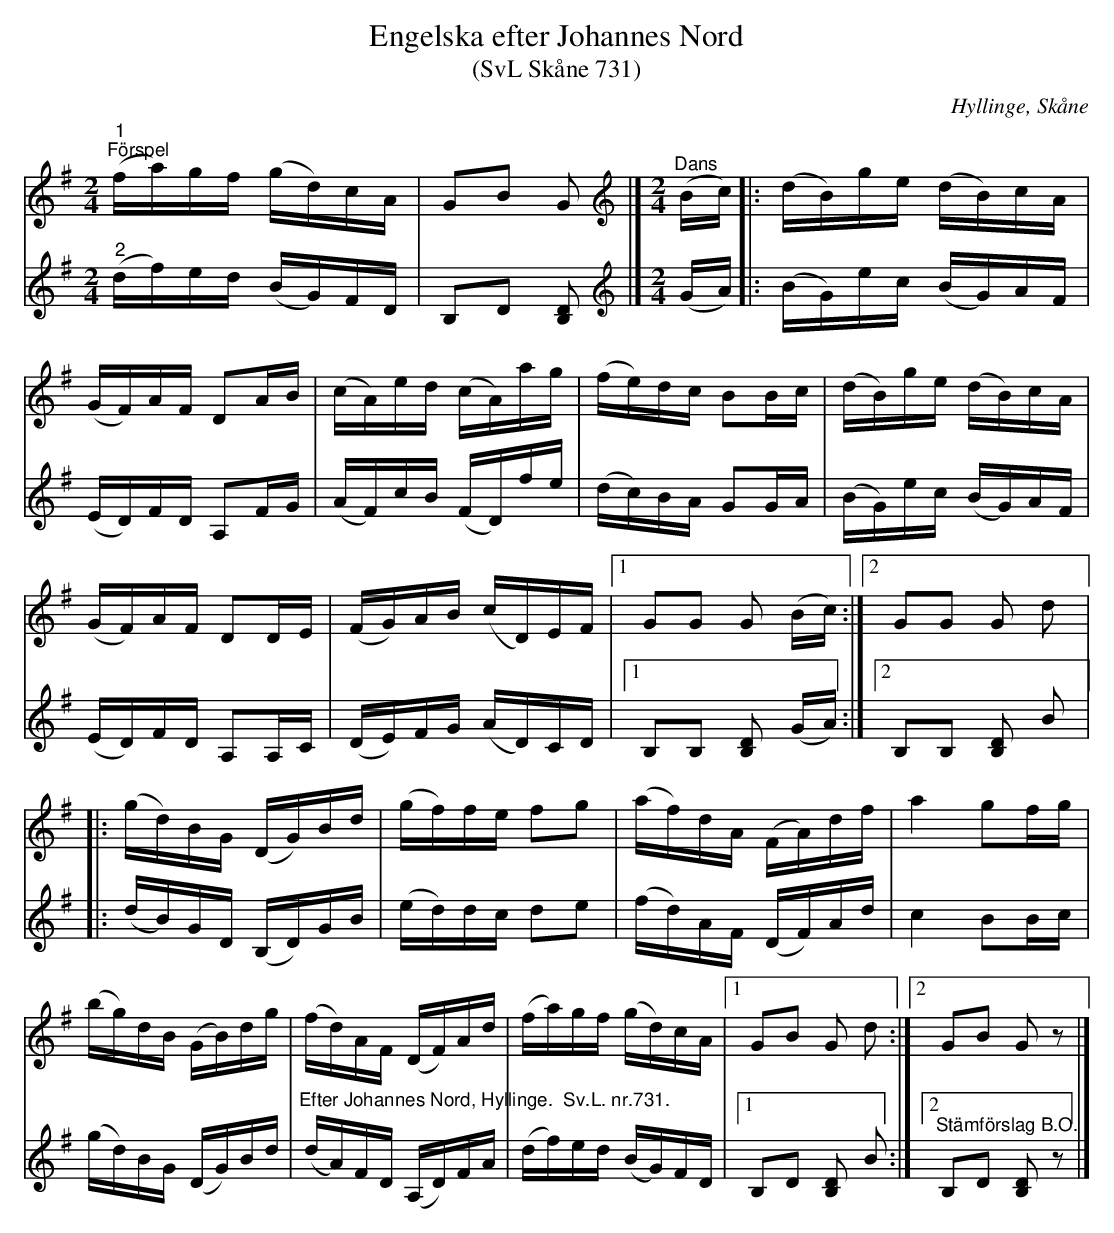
X:1
T:Engelska efter Johannes Nord
T:(SvL Skåne 731)
O:Hyllinge, Skåne
L:1/16
M:2/4
K:G
V:1
"^1""^Förspel" (fa)gf (gd)cA | G2B2 G2 |][K:G][M:2/4][K:treble]"^Dans" (Bc) |: (dB)ge (dB)cA |
(GF)AF D2AB | (cA)ed (cA)ag | (fe)dc B2Bc | (dB)ge (dB)cA |
(GF)AF D2DE | (FG)AB (cD)EF |1 G2G2 G2 (Bc) :|2 G2G2 G2 d2 |:
(gd)BG (DG)Bd | (gf)fe f2g2 | (af)dA (FA)df | a4 g2fg |
(bg)dB (GB)dg | (fd)AF (DF)Ad | (fa)gf (gd)cA |1 G2B2 G2 d2 :|2 G2B2 G2 z2 |]
V:2
"^2" (df)ed (BG)FD | B,2D2 [B,D]2 |][K:G][M:2/4][K:treble] (GA) |: (BG)ec (BG)AF | (ED)FD A,2FG |
(AF)cB (FD)fe | (dc)BA G2GA | (BG)ec (BG)AF | (ED)FD A,2A,C | (DE)FG (AD)CD |1 B,2B,2 [B,D]2 (GA) :|2 B,2B,2 [B,D]2 B2 |:
(dB)GD (B,D)GB | (ed)dc d2e2 | (fd)AF (DF)Ad | c4 B2Bc | (gd)BG (DG)Bd |"^Efter Johannes Nord, Hyllinge.  Sv.L. nr.731." (dA)FD (A,D)FA |
(df)ed (BG)FD |1 B,2D2 [B,D]2 B2 :|2"^Stämförslag B.O." B,2D2 [B,D]2 z2 |]
